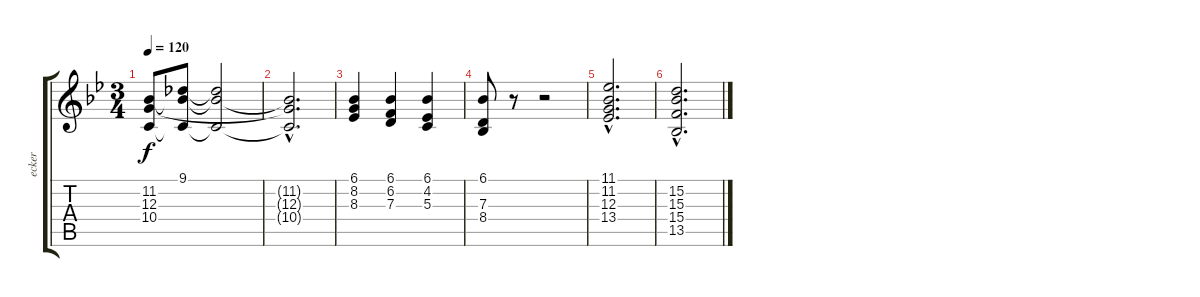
\track ("ecker" "ecker") {instrument tenorsax}
\staff {score tabs}
\tuning (E4 B3 G3 D3 A2 E2) {hide}
\ts (3 4)
\tempo 120
\clef g2
\ks bb
(11.2 12.3 10.4).8{dy f} (9.1{t} 11.2{t} 10.4{t}).8 (9.1{t} 11.2{t} 10.4{t}).2 |
(11.2{hac t} 12.3{hac t} 10.4{hac t}).2{d} |
(6.1 8.2 8.3).4 (6.1 6.2 7.3).4 (6.1 4.2 5.3).4 |
(6.1 7.3 8.4).8 r.8 r.2 |
(11.1{hac} 11.2{hac} 12.3{hac} 13.4{hac}).2{d} |
(15.2{hac} 15.3{hac} 15.4{hac} 13.5{hac}).2{d}
